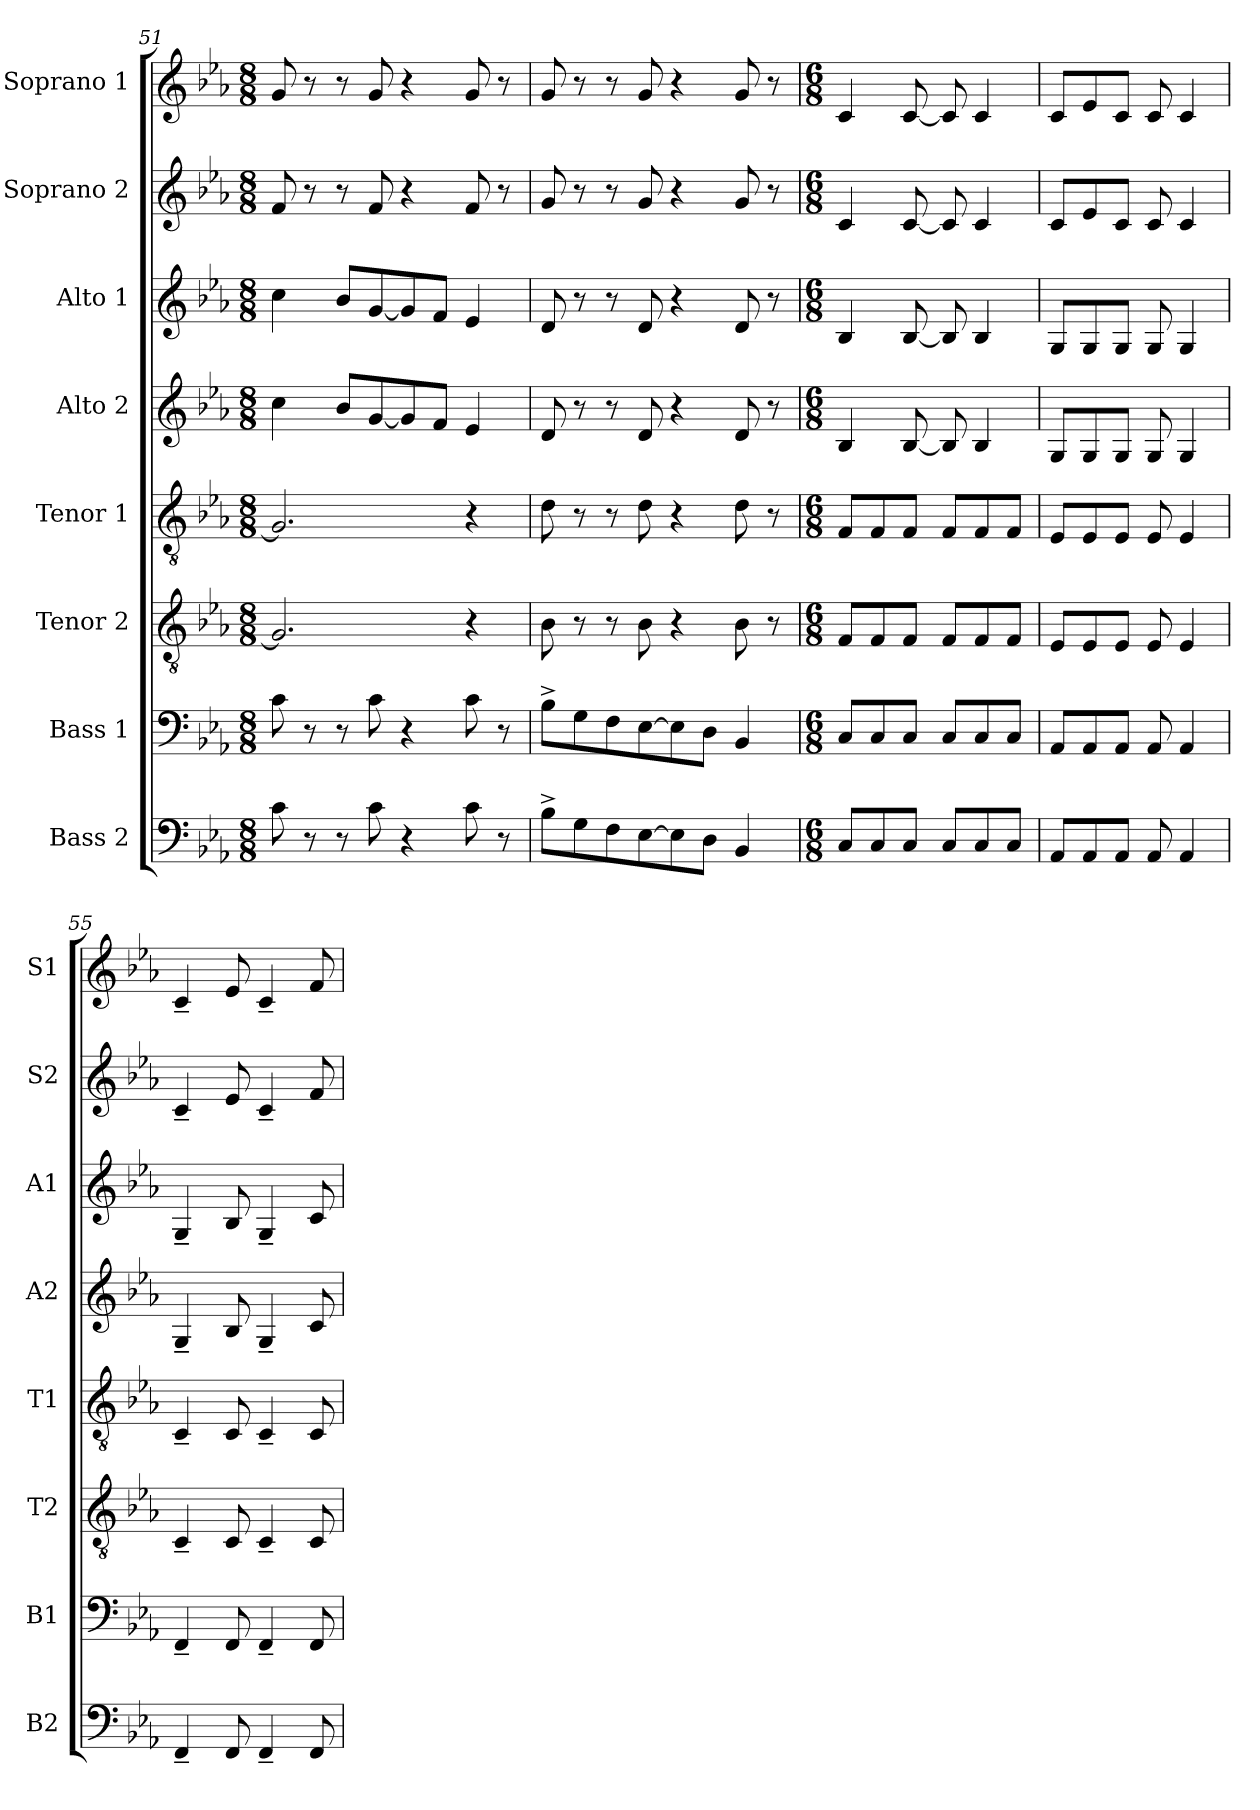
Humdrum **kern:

**kern	**kern	**kern	**kern	**kern	**kern	**kern	**kern
*part8	*part7	*part6	*part5	*part4	*part3	*part2	*part1
*staff8	*staff7	*staff6	*staff5	*staff4	*staff3	*staff2	*staff1
*I"Bass 2	*I"Bass 1	*I"Tenor 2	*I"Tenor 1	*I"Alto 2	*I"Alto 1	*I"Soprano 2	*I"Soprano 1
*I'B2	*I'B1	*I'T2	*I'T1	*I'A2	*I'A1	*I'S2	*I'S1
*clefF4	*clefF4	*clefGv2	*clefGv2	*clefG2	*clefG2	*clefG2	*clefG2
*k[b-e-a-]	*k[b-e-a-]	*k[b-e-a-]	*k[b-e-a-]	*k[b-e-a-]	*k[b-e-a-]	*k[b-e-a-]	*k[b-e-a-]
*M8/8	*M8/8	*M8/8	*M8/8	*M8/8	*M8/8	*M8/8	*M8/8
=51	=51	=51	=51	=51	=51	=51	=51
8c\	8c\	2.G/]	2.G/]	4cc\	4cc\	8f/	8g/
8r	8r	.	.	.	.	8r	8r
8r	8r	.	.	8b-/L	8b-/L	8r	8r
8c\	8c\	.	.	[8g/	[8g/	8f/	8g/
4r	4r	.	.	8g/]	8g/]	4r	4r
.	.	.	.	8f/J	8f/J	.	.
8c\	8c\	4r	4r	4e-/	4e-/	8f/	8g/
8r	8r	.	.	.	.	8r	8r
=52	=52	=52	=52	=52	=52	=52	=52
8B-^\L	8B-^\L	8B-\	8d\	8d/	8d/	8g/	8g/
8G\	8G\	8r	8r	8r	8r	8r	8r
8F\	8F\	8r	8r	8r	8r	8r	8r
[8E-\	[8E-\	8B-\	8d\	8d/	8d/	8g/	8g/
8E-\]	8E-\]	4r	4r	4r	4r	4r	4r
8D\J	8D\J	.	.	.	.	.	.
4BB-/	4BB-/	8B-\	8d\	8d/	8d/	8g/	8g/
.	.	8r	8r	8r	8r	8r	8r
=53	=53	=53	=53	=53	=53	=53	=53
*M6/8	*M6/8	*M6/8	*M6/8	*M6/8	*M6/8	*M6/8	*M6/8
8C/L	8C/L	8F/L	8F/L	4B-/	4B-/	4c/	4c/
8C/	8C/	8F/	8F/	.	.	.	.
8C/J	8C/J	8F/J	8F/J	[8B-/	[8B-/	[8c/	[8c/
8C/L	8C/L	8F/L	8F/L	8B-/]	8B-/]	8c/]	8c/]
8C/	8C/	8F/	8F/	4B-/	4B-/	4c/	4c/
8C/J	8C/J	8F/J	8F/J	.	.	.	.
!!LO:PB:g=z
=54	=54	=54	=54	=54	=54	=54	=54
8AA-/L	8AA-/L	8E-/L	8E-/L	8G/L	8G/L	8c/L	8c/L
8AA-/	8AA-/	8E-/	8E-/	8G/	8G/	8e-/	8e-/
8AA-/J	8AA-/J	8E-/J	8E-/J	8G/J	8G/J	8c/J	8c/J
8AA-/	8AA-/	8E-/	8E-/	8G/	8G/	8c/	8c/
4AA-/	4AA-/	4E-/	4E-/	4G/	4G/	4c/	4c/
=55	=55	=55	=55	=55	=55	=55	=55
4FF~/	4FF~/	4C~/	4C~/	4G~/	4G~/	4c~/	4c~/
8FF/	8FF/	8C/	8C/	8B-/	8B-/	8e-/	8e-/
4FF~/	4FF~/	4C~/	4C~/	4G~/	4G~/	4c~/	4c~/
8FF/	8FF/	8C/	8C/	8c/	8c/	8f/	8f/
=	=	=	=	=	=	=	=
*-	*-	*-	*-	*-	*-	*-	*-
